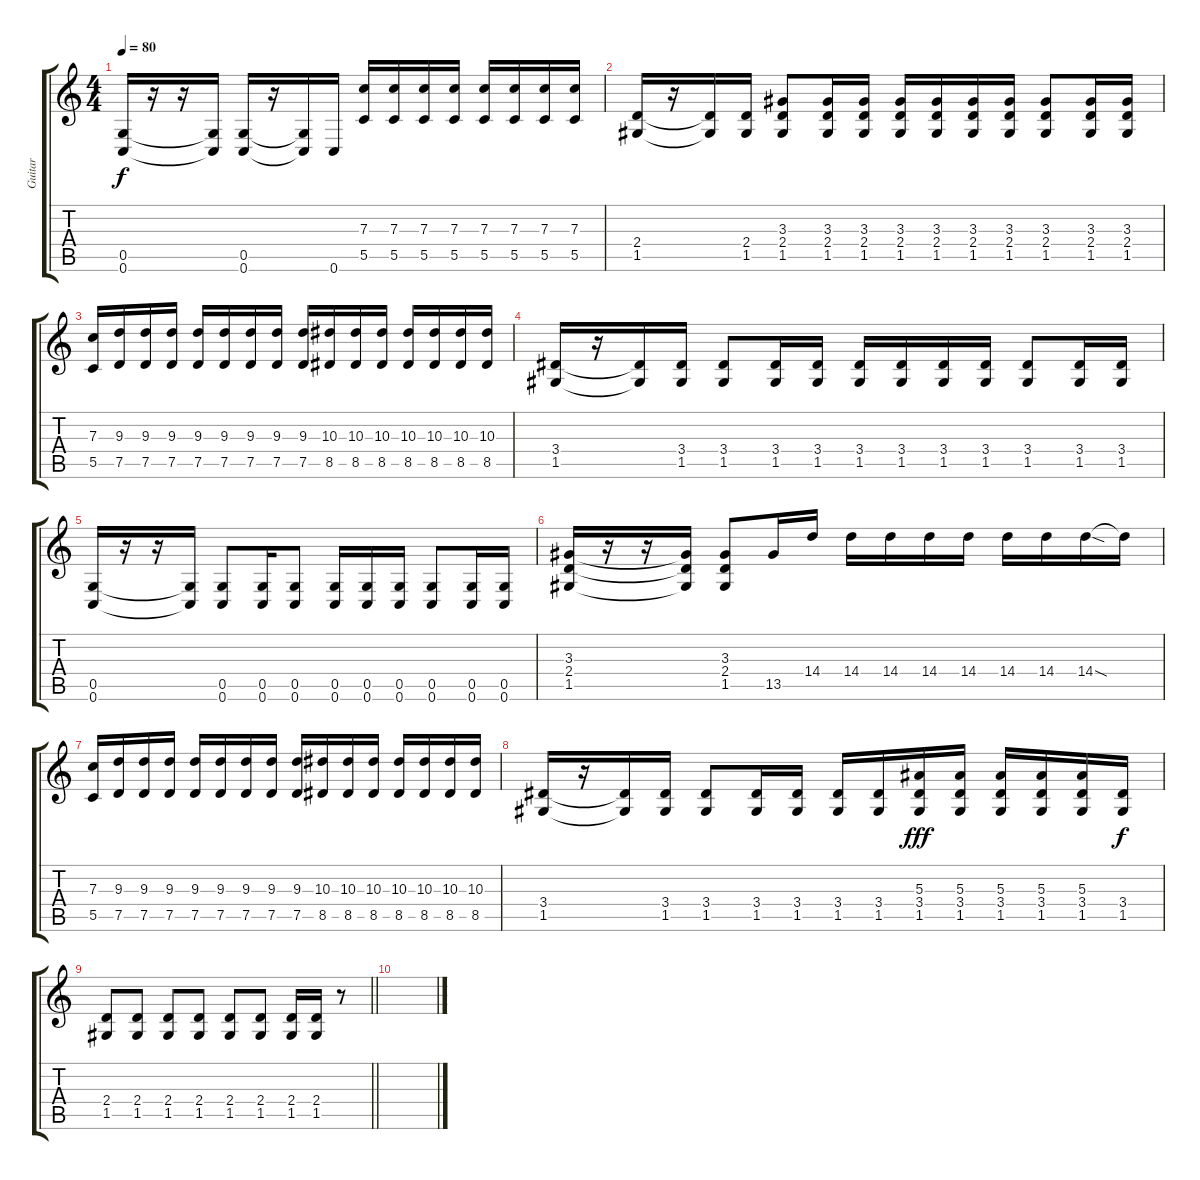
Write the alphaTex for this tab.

\track ("Guitar" "Guitar") {instrument distortionguitar}
\staff {score tabs}
\tuning (D4 A3 F3 C3 G2 C2) {hide}
\ts (4 4)
\section ("" "")
\tempo 80
\clef g2
\ks c
(0.5 0.6).16{dy f} r.16 r.16 (0.5{t} 0.6{t}).16 (0.5 0.6).16 r.16 (0.5{t} 0.6{t}).16 0.6.16 (7.3 5.5).16 (7.3 5.5).16 (7.3 5.5).16 (7.3 5.5).16 (7.3 5.5).16 (7.3 5.5).16 (7.3 5.5).16 (7.3 5.5).16 |
(2.4 1.5).16 r.16 (2.4{t} 1.5{t}).16 (2.4 1.5).16 (3.3 2.4 1.5).8 (3.3 2.4 1.5).16 (3.3 2.4 1.5).16 (3.3 2.4 1.5).16 (3.3 2.4 1.5).16 (3.3 2.4 1.5).16 (3.3 2.4 1.5).16 (3.3 2.4 1.5).8 (3.3 2.4 1.5).16 (3.3 2.4 1.5).16 |
(7.3 5.5).16 (9.3 7.5).16 (9.3 7.5).16 (9.3 7.5).16 (9.3 7.5).16 (9.3 7.5).16 (9.3 7.5).16 (9.3 7.5).16 (9.3 7.5).16 (10.3 8.5).16 (10.3 8.5).16 (10.3 8.5).16 (10.3 8.5).16 (10.3 8.5).16 (10.3 8.5).16 (10.3 8.5).16 |
(3.4 1.5).16 r.16 (3.4{t} 1.5{t}).16 (3.4 1.5).16 (3.4 1.5).8 (3.4 1.5).16 (3.4 1.5).16 (3.4 1.5).16 (3.4 1.5).16 (3.4 1.5).16 (3.4 1.5).16 (3.4 1.5).8 (3.4 1.5).16 (3.4 1.5).16 |
(0.5 0.6).16 r.16 r.16 (0.5{t} 0.6{t}).16 (0.5 0.6).8 (0.5 0.6).16 (0.5 0.6).8 (0.5 0.6).16 (0.5 0.6).16 (0.5 0.6).16 (0.5 0.6).8 (0.5 0.6).16 (0.5 0.6).16 |
(3.3 2.4 1.5).16 r.16 r.16 (3.3{t} 2.4{t} 1.5{t}).16 (3.3 2.4 1.5).8 13.5.16 14.4.16 14.4.16 14.4.16 14.4.16 14.4.16 14.4.16 14.4.16 14.4{sod}.16 14.4{t}.16 |
(7.3 5.5).16 (9.3 7.5).16 (9.3 7.5).16 (9.3 7.5).16 (9.3 7.5).16 (9.3 7.5).16 (9.3 7.5).16 (9.3 7.5).16 (9.3 7.5).16 (10.3 8.5).16 (10.3 8.5).16 (10.3 8.5).16 (10.3 8.5).16 (10.3 8.5).16 (10.3 8.5).16 (10.3 8.5).16 |
(3.4 1.5).16 r.16 (3.4{t} 1.5{t}).16 (3.4 1.5).16 (3.4 1.5).8 (3.4 1.5).16 (3.4 1.5).16 (3.4 1.5).16 (3.4 1.5).16 (5.3 3.4 1.5).16{dy fff} (5.3 3.4 1.5).16 (5.3 3.4 1.5).16 (5.3 3.4 1.5).16 (5.3 3.4 1.5).16 (3.4 1.5).16{dy f} |
\barLineRight lightlight
(2.4 1.5).8 (2.4 1.5).8 (2.4 1.5).8 (2.4 1.5).8 (2.4 1.5).8 (2.4 1.5).8 (2.4 1.5).16 (2.4 1.5).16 r.8 |
\section ("" "")
